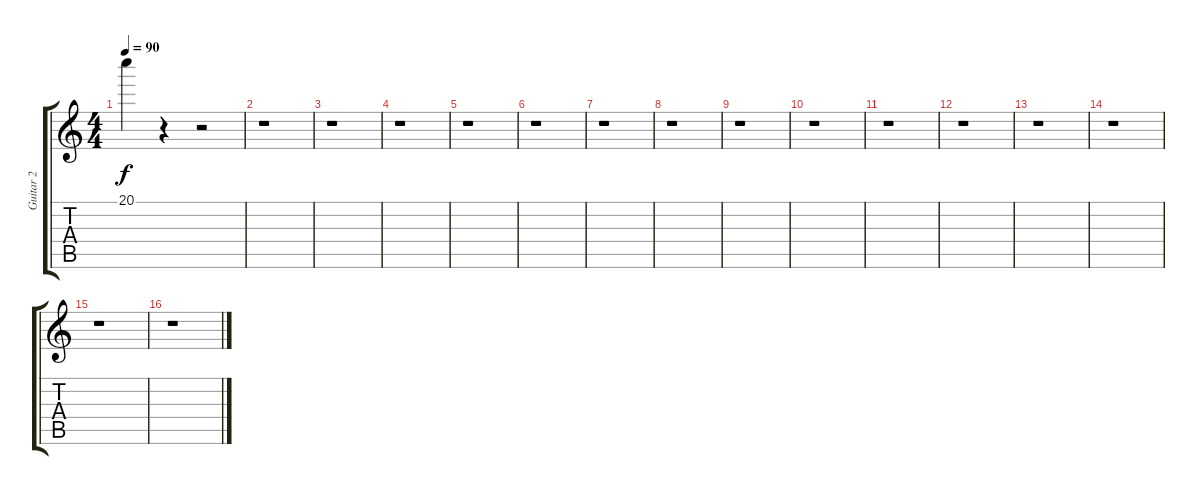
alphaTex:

\track ("Guitar 2" "Guitar 2") {instrument distortionguitar}
\staff {score tabs}
\tuning (E4 B3 G3 D3 A2 E2) {hide}
\ts (4 4)
\tempo 90
\clef g2
\ks c
20.1{t}.4{dy f} r.4 r.2 |
r.1 |
r.1 |
r.1 |
r.1 |
r.1 |
r.1 |
r.1 |
r.1 |
r.1 |
r.1 |
r.1 |
r.1 |
r.1 |
r.1 |
r.1
